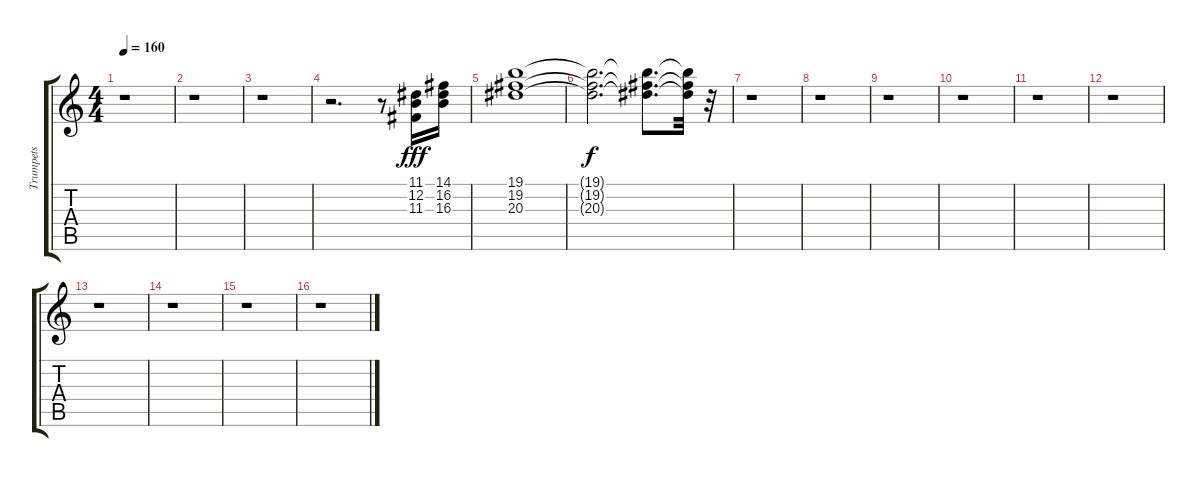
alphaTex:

\track ("Trumpets" "Trumpets") {instrument trumpet}
\staff {score tabs}
\tuning (E4 B3 G3 D3 A2 E2) {hide}
\ts (4 4)
\tempo 160
\clef g2
\ks c
r.1{dy f} |
r.1 |
r.1 |
r.2{d} r.8 (11.1 12.2 11.3).16{dy fff} (14.1 16.2 16.3).16 |
(19.1 19.2 20.3).1 |
(19.1{t} 19.2{t} 20.3{t}).2{d dy f} (19.1{t} 19.2{t} 20.3{t}).8{d} (19.1{t} 19.2{t} 20.3{t}).32 r.32 |
r.1 |
r.1 |
r.1 |
r.1 |
r.1 |
r.1 |
r.1 |
r.1 |
r.1 |
r.1
